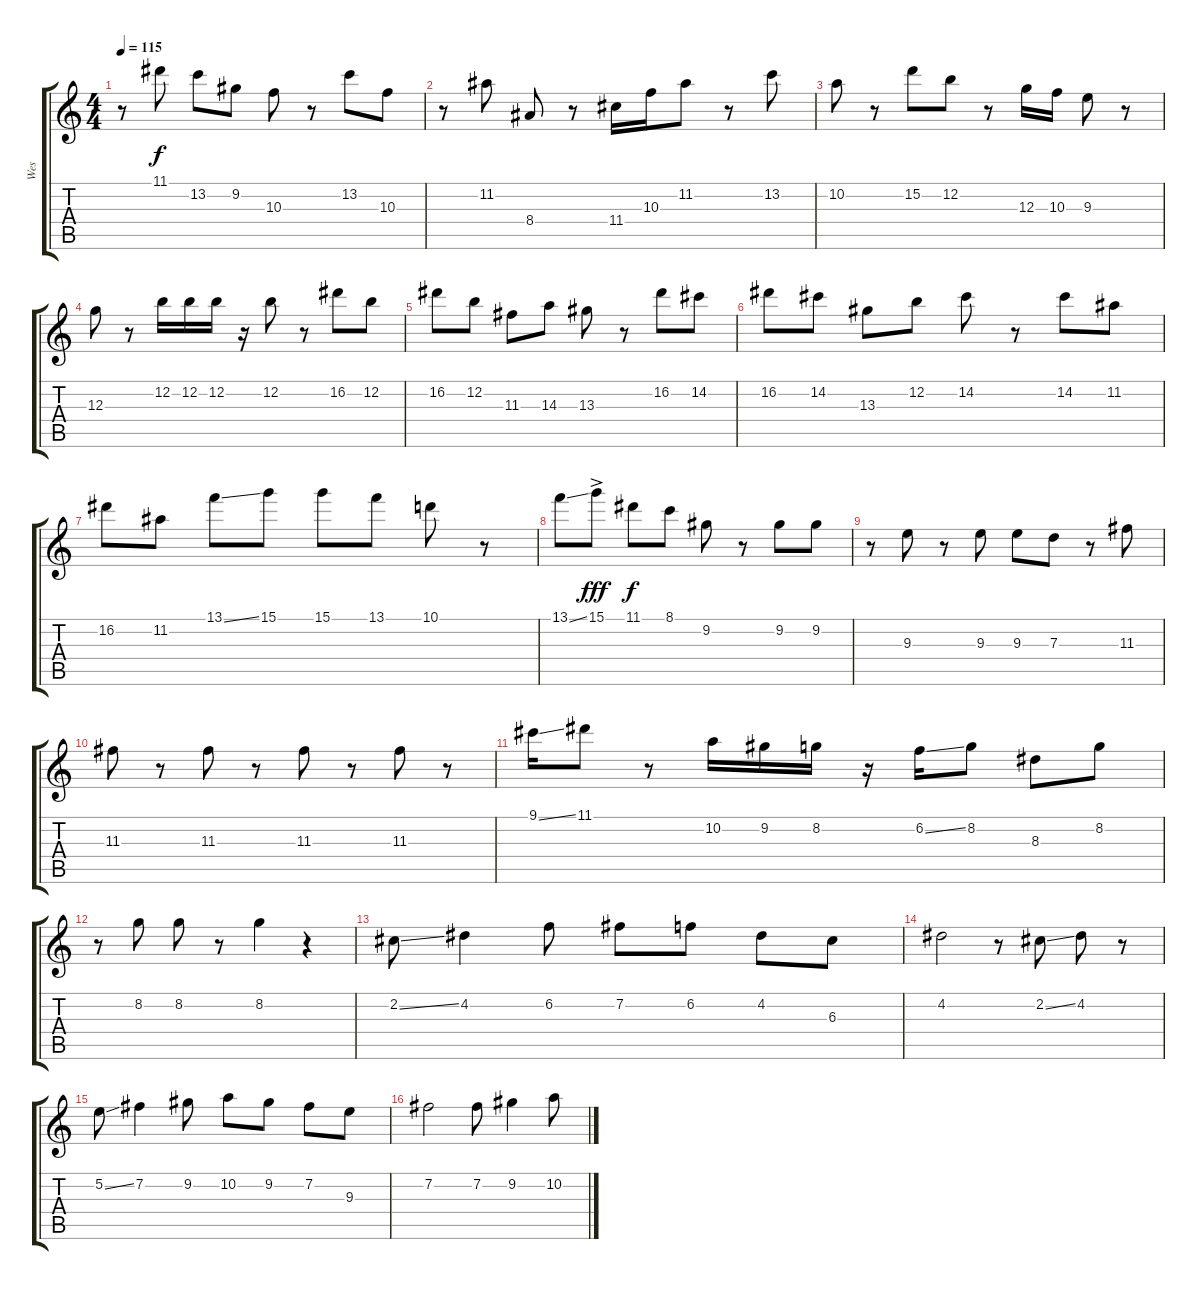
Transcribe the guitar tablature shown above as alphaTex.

\track ("Wes" "Wes") {instrument electricguitarjazz}
\staff {score tabs}
\tuning (E4 B3 G3 D3 A2 E2) {hide}
\ts (4 4)
\tempo 115
\clef g2
\ks c
r.8{dy f} 11.1.8 13.2.8 9.2.8 10.3.8 r.8 13.2.8 10.3.8 |
r.8 11.2.8 8.4.8 r.8 11.4.16 10.3.16 11.2.8 r.8 13.2.8 |
10.2.8 r.8 15.2.8 12.2.8 r.8 12.3.16 10.3.16 9.3.8 r.8 |
12.3.8 r.8 12.2.16 12.2.16 12.2.16 r.16 12.2.8 r.8 16.2.8 12.2.8 |
16.2.8 12.2.8 11.3.8 14.3.8 13.3.8 r.8 16.2.8 14.2.8 |
16.2.8 14.2.8 13.3.8 12.2.8 14.2.8 r.8 14.2.8 11.2.8 |
16.2.8 11.2.8 13.1{ss}.8 15.1.8 15.1.8 13.1.8 10.1.8 r.8 |
13.1{ss}.8 15.1{ac}.8{dy fff} 11.1.8{dy f} 8.1.8 9.2.8 r.8 9.2.8 9.2.8 |
r.8 9.3.8 r.8 9.3.8 9.3.8 7.3.8 r.8 11.3.8 |
11.3.8 r.8 11.3.8 r.8 11.3.8 r.8 11.3.8 r.8 |
9.1{ss}.16 11.1.8 r.8 10.2.16 9.2.16 8.2.16 r.16 6.2{ss}.16 8.2.8 8.3.8 8.2.8 |
r.8 8.2.8 8.2.8 r.8 8.2.4 r.4 |
2.2{ss}.8 4.2.4 6.2.8 7.2.8 6.2.8 4.2.8 6.3.8 |
4.2.2 r.8 2.2{ss}.8 4.2.8 r.8 |
5.2{ss}.8 7.2.4 9.2.8 10.2.8 9.2.8 7.2.8 9.3.8 |
7.2.2 7.2.8 9.2.4 10.2.8
